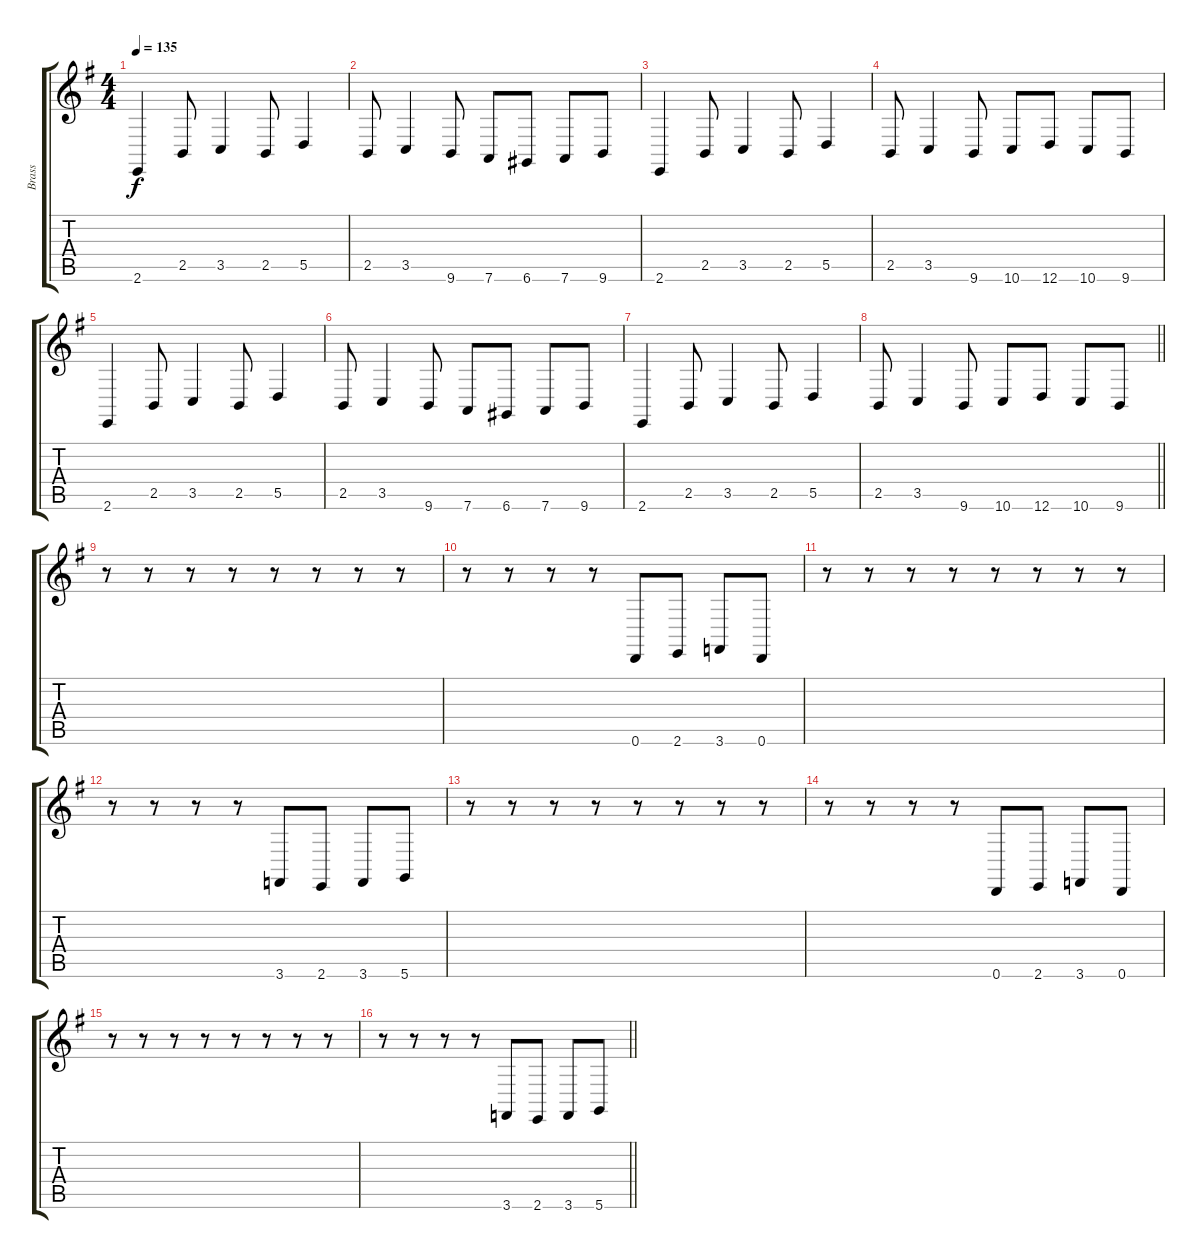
\track ("Brass" "Brass") {instrument tuba}
\staff {score tabs}
\tuning (E4 B3 G3 D3 A2 D2) {hide}
\ts (4 4)
\section ("" "")
\tempo 135
\clef g2
\ks eminor
2.6.4{dy f} 2.5.8 3.5.4 2.5.8 5.5.4 |
2.5.8 3.5.4 9.6.8 7.6.8 6.6.8 7.6.8 9.6.8 |
2.6.4 2.5.8 3.5.4 2.5.8 5.5.4 |
2.5.8 3.5.4 9.6.8 10.6.8 12.6.8 10.6.8 9.6.8 |
2.6.4 2.5.8 3.5.4 2.5.8 5.5.4 |
2.5.8 3.5.4 9.6.8 7.6.8 6.6.8 7.6.8 9.6.8 |
2.6.4 2.5.8 3.5.4 2.5.8 5.5.4 |
\barLineRight lightlight
2.5.8 3.5.4 9.6.8 10.6.8 12.6.8 10.6.8 9.6.8 |
\section ("" "")
r.8 r.8 r.8 r.8 r.8 r.8 r.8 r.8 |
r.8 r.8 r.8 r.8 0.6.8 2.6.8 3.6.8 0.6.8 |
r.8 r.8 r.8 r.8 r.8 r.8 r.8 r.8 |
r.8 r.8 r.8 r.8 3.6.8 2.6.8 3.6.8 5.6.8 |
r.8 r.8 r.8 r.8 r.8 r.8 r.8 r.8 |
r.8 r.8 r.8 r.8 0.6.8 2.6.8 3.6.8 0.6.8 |
r.8 r.8 r.8 r.8 r.8 r.8 r.8 r.8 |
\barLineRight lightlight
r.8 r.8 r.8 r.8 3.6.8 2.6.8 3.6.8 5.6.8
